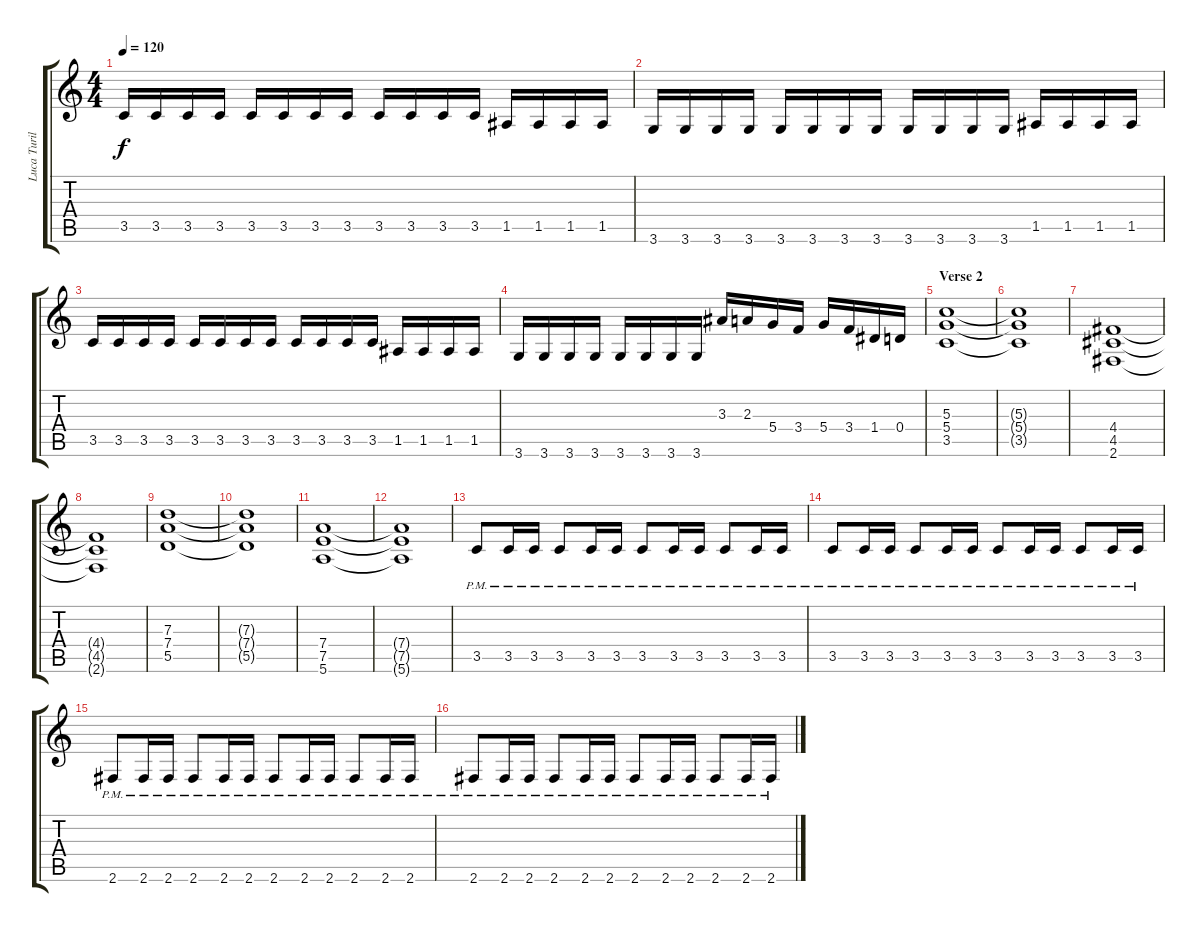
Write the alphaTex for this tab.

\track ("Luca Turilli - Lead Guitar" "Luca Turil") {instrument distortionguitar}
\staff {score tabs}
\tuning (E4 B3 G3 D3 A2 E2) {hide}
\ts (4 4)
\tempo 120
\clef g2
\ks c
3.5.16{dy f} 3.5.16 3.5.16 3.5.16 3.5.16 3.5.16 3.5.16 3.5.16 3.5.16 3.5.16 3.5.16 3.5.16 1.5.16 1.5.16 1.5.16 1.5.16 |
3.6.16 3.6.16 3.6.16 3.6.16 3.6.16 3.6.16 3.6.16 3.6.16 3.6.16 3.6.16 3.6.16 3.6.16 1.5.16 1.5.16 1.5.16 1.5.16 |
3.5.16 3.5.16 3.5.16 3.5.16 3.5.16 3.5.16 3.5.16 3.5.16 3.5.16 3.5.16 3.5.16 3.5.16 1.5.16 1.5.16 1.5.16 1.5.16 |
3.6.16 3.6.16 3.6.16 3.6.16 3.6.16 3.6.16 3.6.16 3.6.16 3.3.16 2.3.16 5.4.16 3.4.16 5.4.16 3.4.16 1.4.16 0.4.16 |
\section ("" "Verse 2")
(5.3 5.4 3.5).1 |
(5.3{t} 5.4{t} 3.5{t}).1 |
(4.4 4.5 2.6).1 |
(4.4{t} 4.5{t} 2.6{t}).1 |
(7.3 7.4 5.5).1 |
(7.3{t} 7.4{t} 5.5{t}).1 |
(7.4 7.5 5.6).1 |
(7.4{t} 7.5{t} 5.6{t}).1 |
3.5{pm}.8 3.5{pm}.16 3.5{pm}.16 3.5{pm}.8 3.5{pm}.16 3.5{pm}.16 3.5{pm}.8 3.5{pm}.16 3.5{pm}.16 3.5{pm}.8 3.5{pm}.16 3.5{pm}.16 |
3.5{pm}.8 3.5{pm}.16 3.5{pm}.16 3.5{pm}.8 3.5{pm}.16 3.5{pm}.16 3.5{pm}.8 3.5{pm}.16 3.5{pm}.16 3.5{pm}.8 3.5{pm}.16 3.5{pm}.16 |
2.6{pm}.8 2.6{pm}.16 2.6{pm}.16 2.6{pm}.8 2.6{pm}.16 2.6{pm}.16 2.6{pm}.8 2.6{pm}.16 2.6{pm}.16 2.6{pm}.8 2.6{pm}.16 2.6{pm}.16 |
2.6{pm}.8 2.6{pm}.16 2.6{pm}.16 2.6{pm}.8 2.6{pm}.16 2.6{pm}.16 2.6{pm}.8 2.6{pm}.16 2.6{pm}.16 2.6{pm}.8 2.6{pm}.16 2.6{pm}.16
